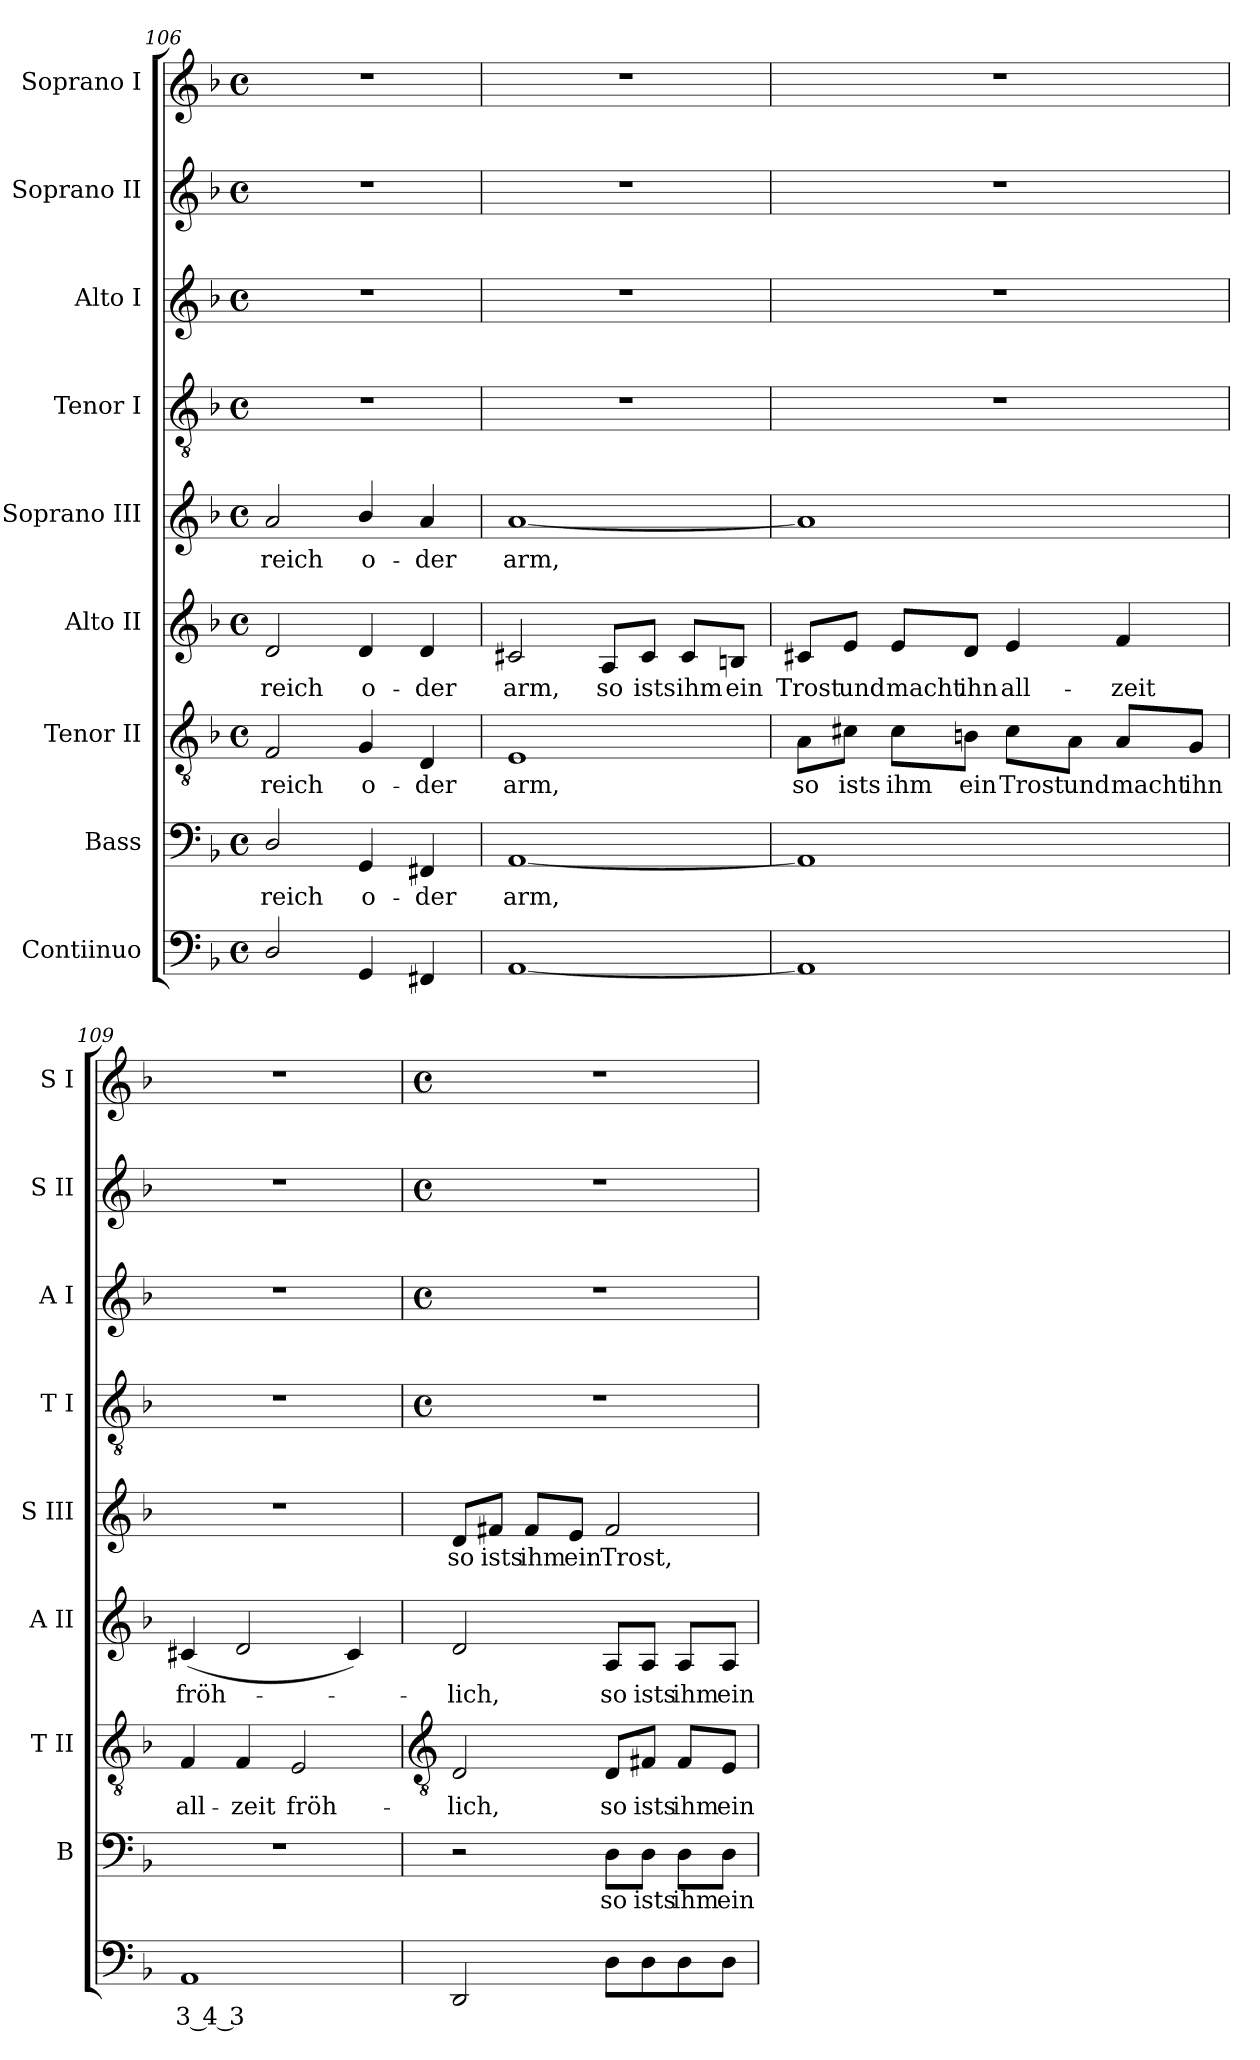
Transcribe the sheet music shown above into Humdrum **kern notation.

**kern	**text	**kern	**text	**kern	**text	**kern	**text	**kern	**text	**kern	**kern	**kern	**kern
*part9	*part9	*part8	*part8	*part7	*part7	*part6	*part6	*part5	*part5	*part4	*part3	*part2	*part1
*staff9	*staff9	*staff8	*staff8	*staff7	*staff7	*staff6	*staff6	*staff5	*staff5	*staff4	*staff3	*staff2	*staff1
*I"Contiinuo	*	*I"Bass	*	*I"Tenor II	*	*I"Alto II	*	*I"Soprano III	*	*I"Tenor I	*I"Alto I	*I"Soprano II	*I"Soprano I
*	*	*I'B	*	*I'T II	*	*I'A II	*	*I'S III	*	*I'T I	*I'A I	*I'S II	*I'S I
!!LO:LB:g=z
*clefF4	*	*clefF4	*	*clefGv2	*	*clefG2	*	*clefG2	*	*clefGv2	*clefG2	*clefG2	*clefG2
*k[b-]	*	*k[b-]	*	*k[b-]	*	*k[b-]	*	*k[b-]	*	*k[b-]	*k[b-]	*k[b-]	*k[b-]
*F:	*	*F:	*	*F:	*	*F:	*	*F:	*	*F:	*F:	*F:	*F:
*M4/4	*	*M4/4	*	*M4/4	*	*M4/4	*	*M4/4	*	*M4/4	*M4/4	*M4/4	*M4/4
*met(c)	*	*met(c)	*	*met(c)	*	*met(c)	*	*met(c)	*	*met(c)	*met(c)	*met(c)	*met(c)
=106	=106	=106	=106	=106	=106	=106	=106	=106	=106	=106	=106	=106	=106
!	!	!	!LO:LY:b	!	!LO:LY:b	!	!LO:LY:b	!	!LO:LY:b	!	!	!	!
2D/	.	2D/	reich	2F	reich	2d	reich	2a	reich	1r	1r	1r	1r
!	!	!	!LO:LY:b	!	!LO:LY:b	!	!LO:LY:b	!	!LO:LY:b	!	!	!	!
4GG	.	4GG	o-	4G	o-	4d	o-	4b-/	o-	.	.	.	.
!	!	!	!LO:LY:b	!	!LO:LY:b	!	!LO:LY:b	!	!LO:LY:b	!	!	!	!
4FF#X	.	4FF#X	-der	4D	-der	4d	-der	4a	-der	.	.	.	.
=107	=107	=107	=107	=107	=107	=107	=107	=107	=107	=107	=107	=107	=107
!	!	!	!LO:LY:b	!	!LO:LY:b	!	!LO:LY:b	!	!LO:LY:b	!	!	!	!
[1AA	.	[1AA	arm,	1E	arm,	2c#X	arm,	[1a	arm,	1r	1r	1r	1r
!	!	!	!	!	!	!	!LO:LY:b	!	!	!	!	!	!
.	.	.	.	.	.	8A/L	so	.	.	.	.	.	.
!	!	!	!	!	!	!	!LO:LY:b	!	!	!	!	!	!
.	.	.	.	.	.	8c#/J	ists	.	.	.	.	.	.
!	!	!	!	!	!	!	!LO:LY:b	!	!	!	!	!	!
.	.	.	.	.	.	8c#/L	ihm	.	.	.	.	.	.
!	!	!	!	!	!	!	!LO:LY:b	!	!	!	!	!	!
.	.	.	.	.	.	8Bn/J	ein	.	.	.	.	.	.
=108	=108	=108	=108	=108	=108	=108	=108	=108	=108	=108	=108	=108	=108
!	!	!	!	!	!LO:LY:b	!	!LO:LY:b	!	!	!	!	!	!
1AA]	.	1AA]	.	8A\L	so	8c#X/L	Trost	1a]	.	1r	1r	1r	1r
!	!	!	!	!	!LO:LY:b	!	!LO:LY:b	!	!	!	!	!	!
.	.	.	.	8c#X\J	ists	8e/J	und	.	.	.	.	.	.
!	!	!	!	!	!LO:LY:b	!	!LO:LY:b	!	!	!	!	!	!
.	.	.	.	8c#\L	ihm	8e/L	macht	.	.	.	.	.	.
!	!	!	!	!	!LO:LY:b	!	!LO:LY:b	!	!	!	!	!	!
.	.	.	.	8Bn\J	ein	8d/J	ihn	.	.	.	.	.	.
!	!	!	!	!	!LO:LY:b	!	!LO:LY:b	!	!	!	!	!	!
.	.	.	.	8c#\L	Trost	4e	all-	.	.	.	.	.	.
!	!	!	!	!	!LO:LY:b	!	!	!	!	!	!	!	!
.	.	.	.	8A\J	und	.	.	.	.	.	.	.	.
!	!	!	!	!	!LO:LY:b	!	!LO:LY:b	!	!	!	!	!	!
.	.	.	.	8A/L	macht	4f	-zeit	.	.	.	.	.	.
!	!	!	!	!	!LO:LY:b	!	!	!	!	!	!	!	!
.	.	.	.	8G/J	ihn	.	.	.	.	.	.	.	.
=109	=109	=109	=109	=109	=109	=109	=109	=109	=109	=109	=109	=109	=109
!	!LO:LY:b	!	!	!	!LO:LY:b	!	!LO:LY:b	!	!	!	!	!	!
1AA	3 4 3	1r	.	4F	all-	(<4c#X	fröh-	1r	.	1r	1r	1r	1r
!	!	!	!	!	!LO:LY:b	!	!	!	!	!	!	!	!
.	.	.	.	4F	-zeit	2d	.	.	.	.	.	.	.
!	!	!	!	!	!LO:LY:b	!	!	!	!	!	!	!	!
.	.	.	.	2E	fröh-	.	.	.	.	.	.	.	.
.	.	.	.	.	.	4c#)	.	.	.	.	.	.	.
!!LO:LB:g=z
=110	=110	=110	=110	=110	=110	=110	=110	=110	=110	=110	=110	=110	=110
*	*	*	*	*clefGv2	*	*	*	*	*	*	*	*	*
*	*	*	*	*	*	*	*	*	*	*M4/4	*M4/4	*M4/4	*M4/4
*	*	*	*	*	*	*	*	*	*	*met(c)	*met(c)	*met(c)	*met(c)
!	!	!	!	!	!LO:LY:b	!	!LO:LY:b	!	!LO:LY:b	!	!	!	!
2DD	.	2r	.	2D	-lich,	2d	lich,	8d/L	so	1r	1r	1r	1r
!	!	!	!	!	!	!	!	!	!LO:LY:b	!	!	!	!
.	.	.	.	.	.	.	.	8f#X/J	ists	.	.	.	.
!	!	!	!	!	!	!	!	!	!LO:LY:b	!	!	!	!
.	.	.	.	.	.	.	.	8f#/L	ihm	.	.	.	.
!	!	!	!	!	!	!	!	!	!LO:LY:b	!	!	!	!
.	.	.	.	.	.	.	.	8e/J	ein	.	.	.	.
!	!	!	!LO:LY:b	!	!LO:LY:b	!	!LO:LY:b	!	!LO:LY:b	!	!	!	!
8DL	.	8D\L	so	8D/L	so	8A/L	so	2f#	Trost,	.	.	.	.
!	!	!	!LO:LY:b	!	!LO:LY:b	!	!LO:LY:b	!	!	!	!	!	!
8D	.	8D\J	ists	8F#X/J	ists	8A/J	ists	.	.	.	.	.	.
!	!	!	!LO:LY:b	!	!LO:LY:b	!	!LO:LY:b	!	!	!	!	!	!
8D	.	8D\L	ihm	8F#/L	ihm	8A/L	ihm	.	.	.	.	.	.
!	!	!	!LO:LY:b	!	!LO:LY:b	!	!LO:LY:b	!	!	!	!	!	!
8DJ	.	8D\J	ein	8E/J	ein	8A/J	ein	.	.	.	.	.	.
=	=	=	=	=	=	=	=	=	=	=	=	=	=
*-	*-	*-	*-	*-	*-	*-	*-	*-	*-	*-	*-	*-	*-
